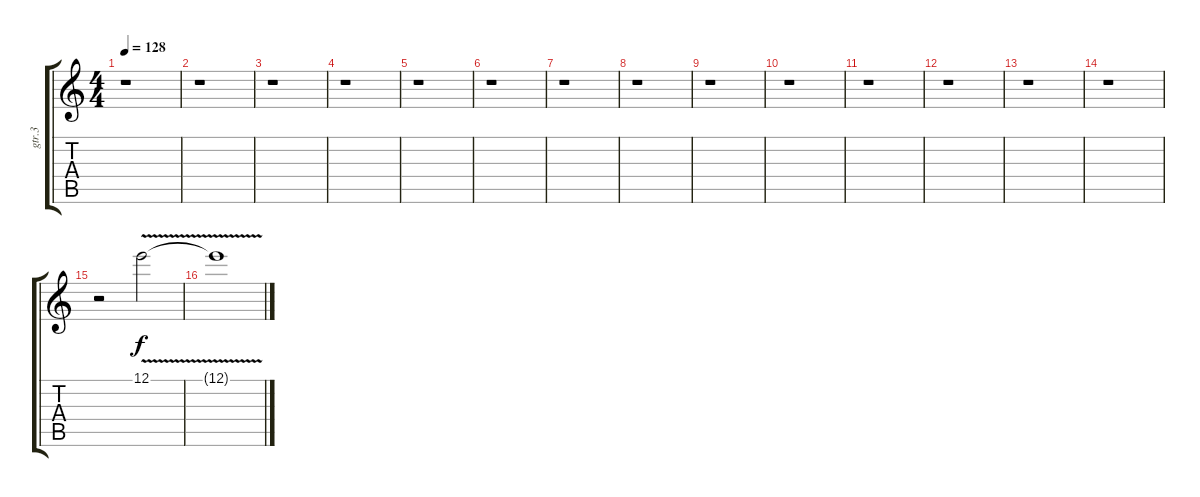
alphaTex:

\track ("gtr.3" "gtr.3") {instrument distortionguitar}
\staff {score tabs}
\tuning (E4 B3 G3 D3 A2 E2) {hide}
\ts (4 4)
\tempo 128
\clef g2
\ks c
r.1{dy f instrument distortionguitar} |
r.1 |
r.1 |
r.1 |
r.1 |
r.1 |
r.1 |
r.1 |
r.1 |
r.1 |
r.1 |
r.1 |
r.1 |
r.1 |
r.2 12.1{v}.2 |
12.1{t}.1
